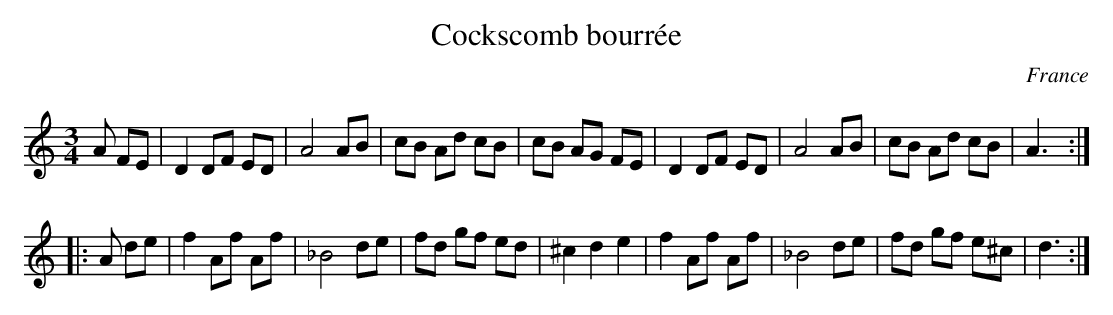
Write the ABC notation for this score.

X:1
T:Cockscomb bourr\'ee
O:France
M:3/4
K:C
A FE |\
D2 DF ED | A4 AB | cB Ad cB | cB AG FE |\
D2 DF ED | A4 AB | cB Ad cB | A3 :|
|: A de | \
f2 Af Af | _B4 de | fd gf ed | ^c2 d2 e2 |\
f2 Af Af | _B4 de | fd gf e^c | d3 :|
